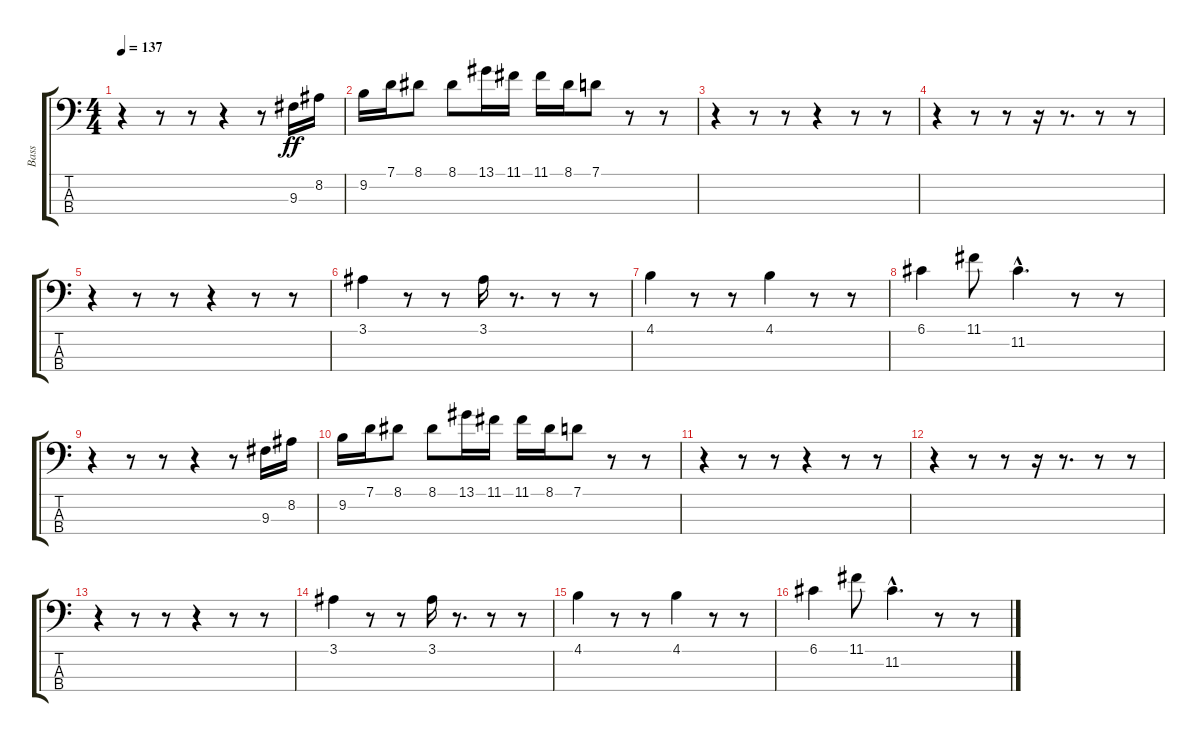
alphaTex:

\track ("Bass" "Bass") {instrument electricbassfinger}
\staff {score tabs}
\tuning (G2 D2 A1 E1) {hide}
\ts (4 4)
\tempo 137
\clef f4
\ks c
r.4{dy ff} r.8 r.8 r.4 r.8 9.3.16 8.2.16 |
9.2.16 7.1.16 8.1.8 8.1.8 13.1.16 11.1.16 11.1.16 8.1.16 7.1.8 r.8 r.8 |
r.4 r.8 r.8 r.4 r.8 r.8 |
r.4 r.8 r.8 r.16 r.8{d} r.8 r.8 |
r.4 r.8 r.8 r.4 r.8 r.8 |
3.1.4 r.8 r.8 3.1.16 r.8{d} r.8 r.8 |
4.1.4 r.8 r.8 4.1.4 r.8 r.8 |
6.1.4 11.1.8 11.2{hac}.4{d} r.8 r.8 |
r.4 r.8 r.8 r.4 r.8 9.3.16 8.2.16 |
9.2.16 7.1.16 8.1.8 8.1.8 13.1.16 11.1.16 11.1.16 8.1.16 7.1.8 r.8 r.8 |
r.4 r.8 r.8 r.4 r.8 r.8 |
r.4 r.8 r.8 r.16 r.8{d} r.8 r.8 |
r.4 r.8 r.8 r.4 r.8 r.8 |
3.1.4 r.8 r.8 3.1.16 r.8{d} r.8 r.8 |
4.1.4 r.8 r.8 4.1.4 r.8 r.8 |
6.1.4 11.1.8 11.2{hac}.4{d} r.8 r.8
